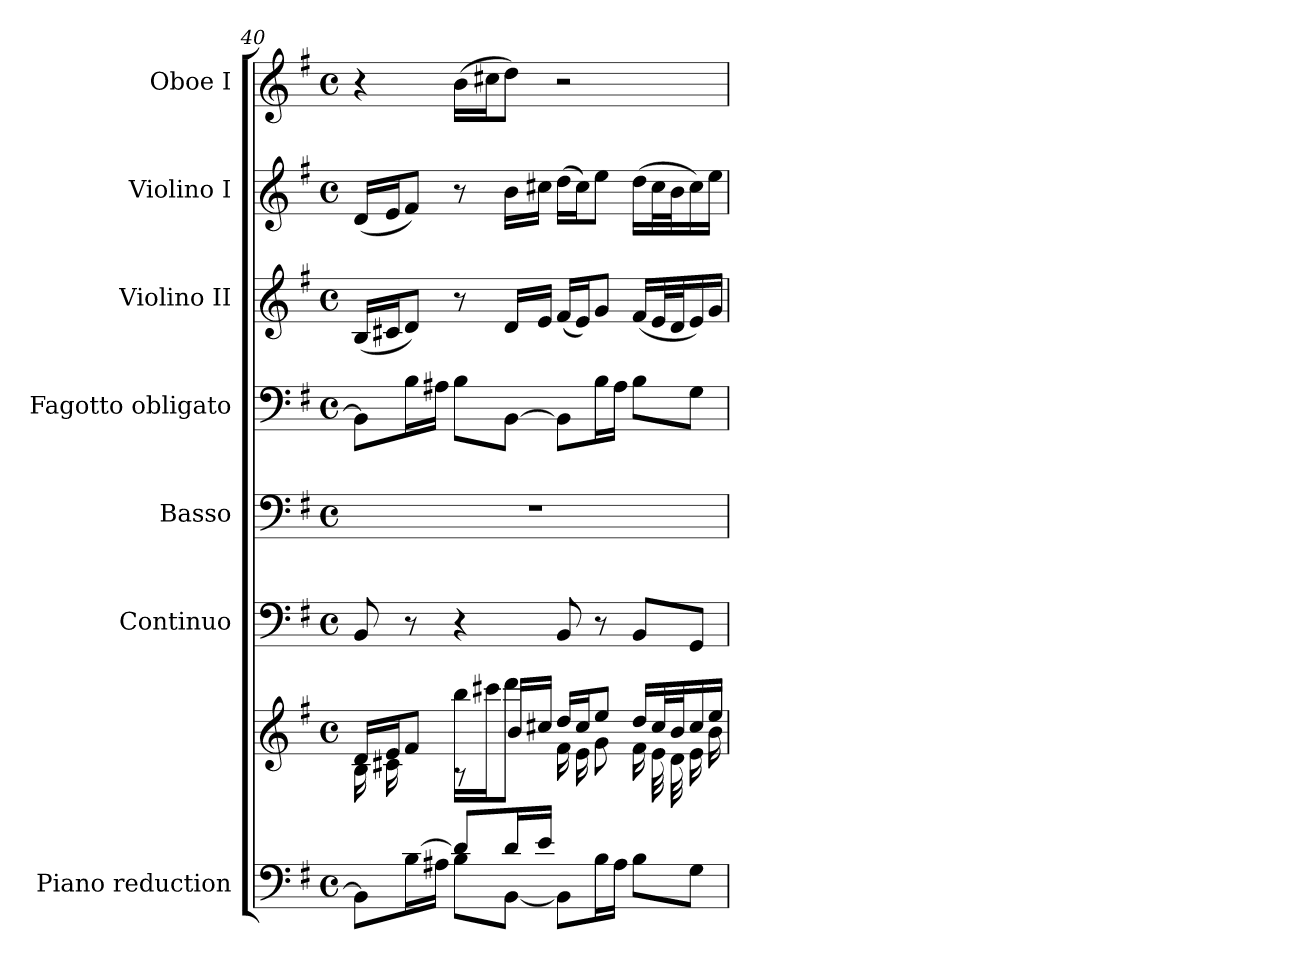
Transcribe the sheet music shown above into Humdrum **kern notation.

**kern	**kern	**kern	**kern	**kern	**kern	**kern	**kern
*part7	*part7	*part6	*part5	*part4	*part3	*part2	*part1
*staff8	*staff7	*staff6	*staff5	*staff4	*staff3	*staff2	*staff1
*I"Piano reduction	*	*I"Continuo	*I"Basso	*I"Fagotto obligato	*I"Violino II	*I"Violino I	*I"Oboe I
*I'Pno	*	*	*	*	*I'Vln	*I'Vln	*I'Ob
!!LO:LB:g=z
*clefF4	*clefG2	*clefF4	*clefF4	*clefF4	*clefG2	*clefG2	*clefG2
*k[f#]	*k[f#]	*k[f#]	*k[f#]	*k[f#]	*k[f#]	*k[f#]	*k[f#]
*M4/4	*M4/4	*M4/4	*M4/4	*M4/4	*M4/4	*M4/4	*M4/4
*met(c)	*met(c)	*met(c)	*met(c)	*met(c)	*met(c)	*met(c)	*met(c)
=40	=40	=40	=40	=40	=40	=40	=40
*^	*^	*	*	*	*	*	*
*	*	*	*^	*	*	*	*	*	*
8ryy	8BB\L]	16d/LL	16B\LL	4ryy	8BB/	1r	8BB\L]	(<16B/LL	(<16d/LL	4r
.	.	16e/J	16c#X\J	.	.	.	.	16c#X/J	16e/J	.
[8d/J	16B\L	8f#/J	4.ryy	.	8r	.	16B\L	8d/J)	8f#/J)	.
.	16A#X\JJ	.	.	.	.	.	16A#X\JJ	.	.	.
8d/L]	8B\L	16bb\LL	.	8rA	4r	.	8B\L	8r	8r	(>16b\LL
.	.	16ccc#X\J	.	.	.	.	.	.	.	16cc#X\J
16d/L	[8BB\J	8ddd\J	.	16b/LL	.	.	[8BB\J	16d/LL	16b\LL	8dd\J)
16e/JJ	.	.	.	16cc#X/JJ	.	.	.	16e/JJ	16cc#X\JJ	.
2ryy	8BB\L]	16dd/LL	16f#\LL	2ryy	8BB/	.	8BB\L]	(<16f#/LL	(>16dd\LL	2r
.	.	16cc#/J	16e\J	.	.	.	.	16e/J)	16cc#\J)	.
.	16B\L	8ee/J	8g\J	.	8r	.	16B\L	8g/J	8ee\J	.
.	16A#\JJ	.	.	.	.	.	16A#\JJ	.	.	.
.	8B\L	16dd/LL	16f#\LL	.	8BB/L	.	8B\L	(<16f#/LL	(>16dd\LL	.
.	.	32cc#/L	32e\L	.	.	.	.	32e/L	32cc#\L	.
.	.	32b/J	32d\J	.	.	.	.	32d/J	32b\J	.
.	8G\J	16cc#/	16e\	.	8GG/J	.	8G\J	16e/)	16cc#\)	.
.	.	16ee/JJ	16b\JJ	.	.	.	.	16g/JJ	16ee\JJ	.
*v	*v	*	*	*	*	*	*	*	*	*
*	*v	*v	*v	*	*	*	*	*	*
=	=	=	=	=	=	=	=
*-	*-	*-	*-	*-	*-	*-	*-
